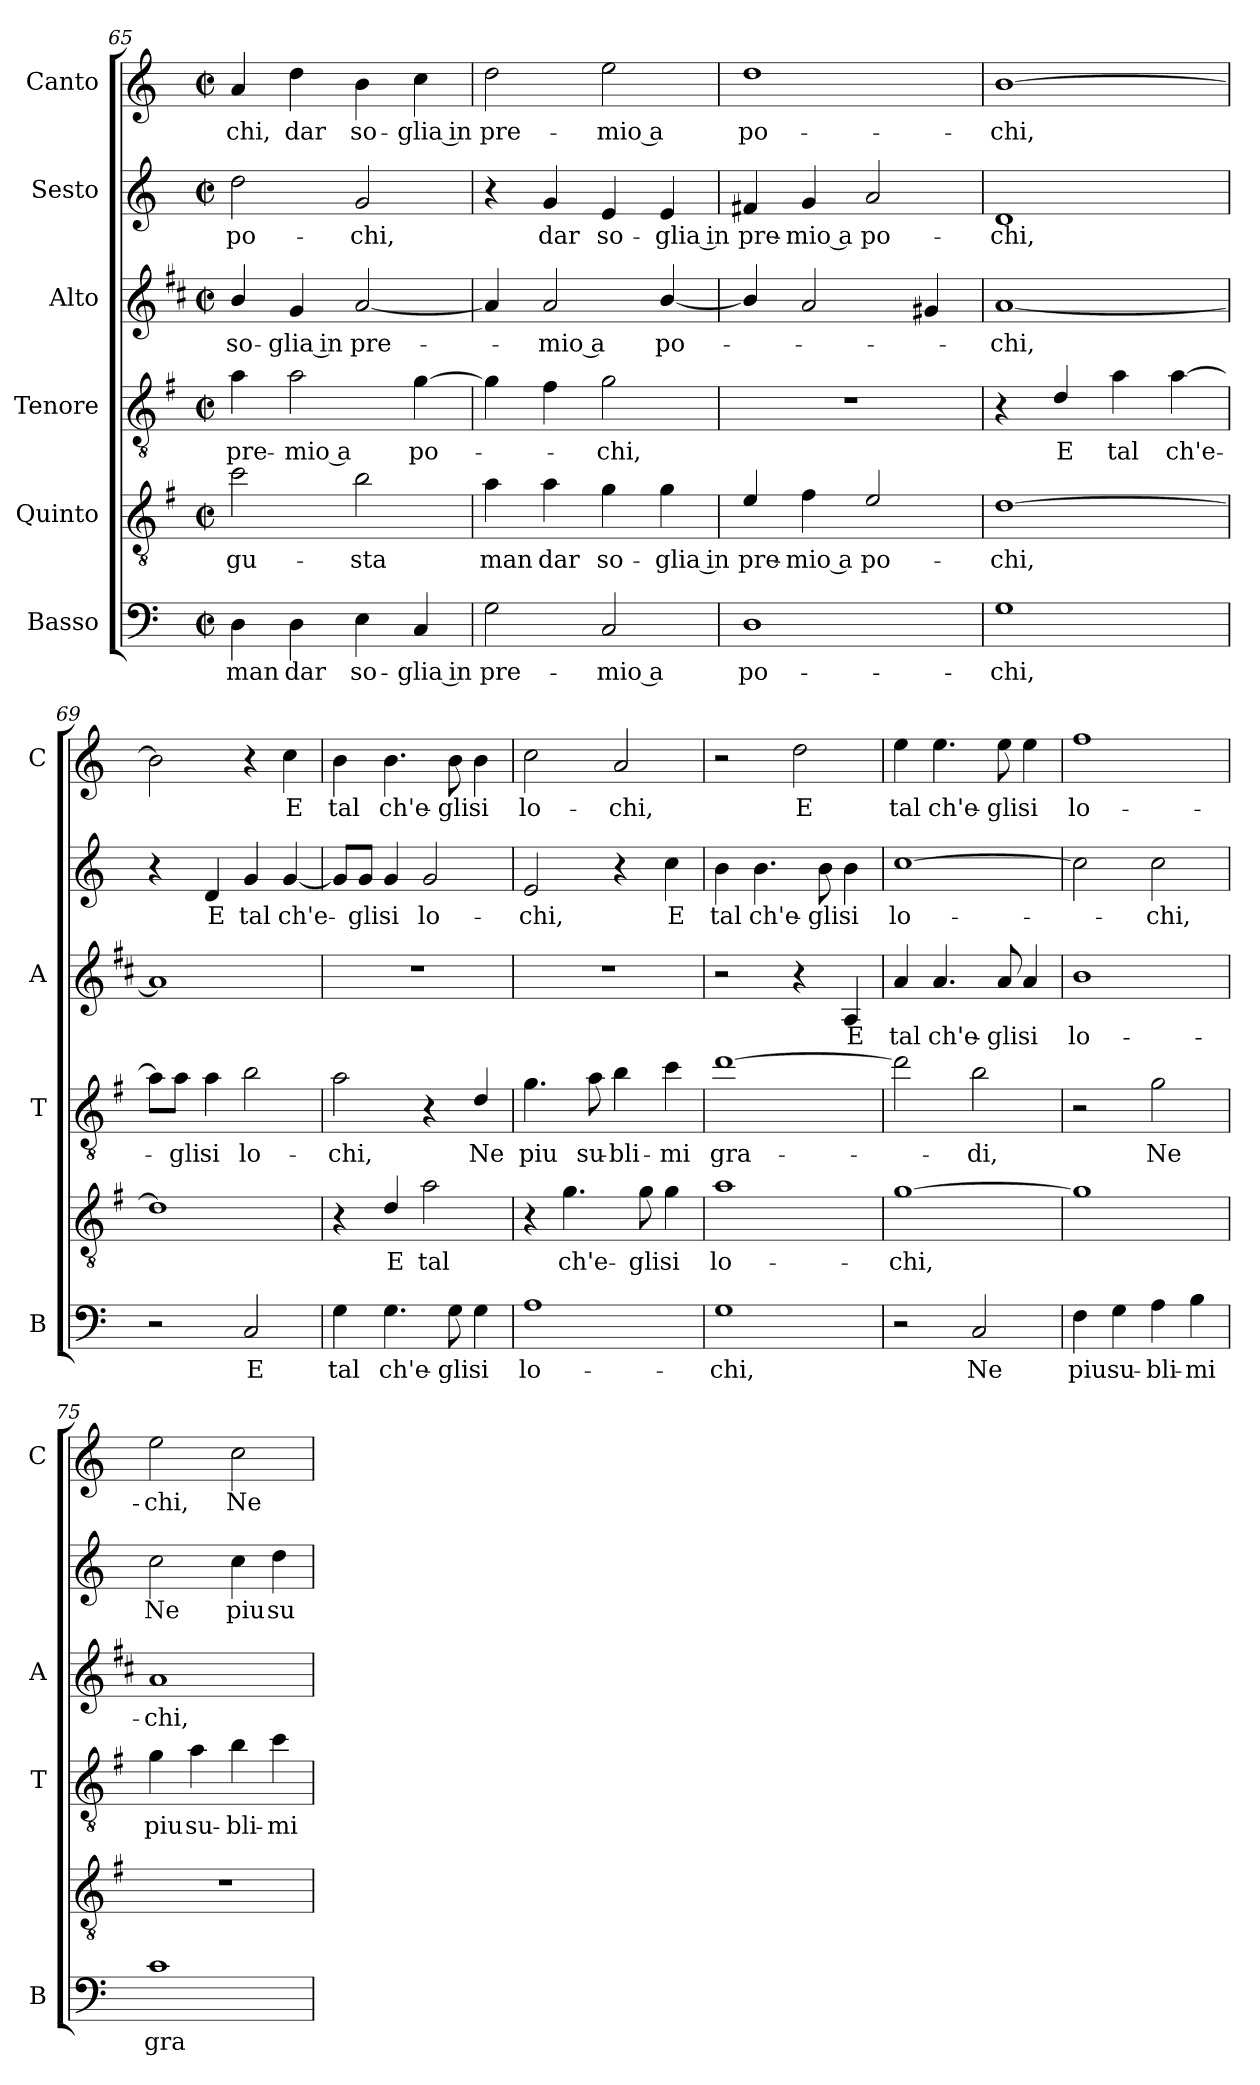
**kern	**text	**kern	**text	**kern	**text	**kern	**text	**kern	**text	**kern	**text
*part6	*part6	*part5	*part5	*part4	*part4	*part3	*part3	*part2	*part2	*part1	*part1
*staff6	*staff6	*staff5	*staff5	*staff4	*staff4	*staff3	*staff3	*staff2	*staff2	*staff1	*staff1
*I"Basso	*	*I"Quinto	*	*I"Tenore	*	*I"Alto	*	*I"Sesto	*	*I"Canto	*
*I'B	*	*	*	*I'T	*	*I'A	*	*	*	*I'C	*
*clefF4	*	*clefGv2	*	*clefGv2	*	*clefG2	*	*clefG2	*	*clefG2	*
*	*	*ITrd4c7	*	*ITrd4c7	*	*ITrd1c2	*	*	*	*	*
*k[]	*	*k[]	*	*k[]	*	*k[]	*	*k[]	*	*k[]	*
*C:	*	*C:	*	*C:	*	*C:	*	*C:	*	*C:	*
*M2/2	*	*M2/2	*	*M2/2	*	*M2/2	*	*M2/2	*	*M2/2	*
*met(c|)	*	*met(c|)	*	*met(c|)	*	*met(c|)	*	*met(c|)	*	*met(c|)	*
=65	=65	=65	=65	=65	=65	=65	=65	=65	=65	=65	=65
!	!LO:LY:b	!	!LO:LY:b	!	!LO:LY:b	!	!LO:LY:b	!	!LO:LY:b	!	!LO:LY:b
4D\	man	2f\	-gu-	4d\	pre-	4a/	so-	2dd\	po-	4a/	-chi,
!	!LO:LY:b	!	!	!	!LO:LY:b	!	!LO:LY:b	!	!	!	!LO:LY:b
4D\	dar	.	.	2d\	-mio a	4f/	-glia in	.	.	4dd\	dar
!	!LO:LY:b	!	!LO:LY:b	!	!	!	!LO:LY:b	!	!LO:LY:b	!	!LO:LY:b
4E\	so-	2e\	-sta	.	.	[2g/	pre-	2g/	-chi,	4b\	so-
!	!LO:LY:b	!	!	!	!LO:LY:b	!	!	!	!	!	!LO:LY:b
4C/	-glia in	.	.	[4c\	po-	.	.	.	.	4cc\	-glia in
=66	=66	=66	=66	=66	=66	=66	=66	=66	=66	=66	=66
!	!LO:LY:b	!	!LO:LY:b	!	!	!	!	!	!	!	!LO:LY:b
2G\	pre-	4d\	man	4c\]	.	4g/]	.	4r	.	2dd\	pre-
!	!	!	!LO:LY:b	!	!	!	!LO:LY:b	!	!LO:LY:b	!	!
.	.	4d\	dar	4B\	.	2g/	-mio a	4g/	dar	.	.
!	!LO:LY:b	!	!LO:LY:b	!	!LO:LY:b	!	!	!	!LO:LY:b	!	!LO:LY:b
2C/	-mio a	4c\	so-	2c\	-chi,	.	.	4e/	so-	2ee\	-mio a
!	!	!	!LO:LY:b	!	!	!	!LO:LY:b	!	!LO:LY:b	!	!
.	.	4c\	-glia in	.	.	[4a/	po-	4e/	-glia in	.	.
!!LO:LB:g=z
=67	=67	=67	=67	=67	=67	=67	=67	=67	=67	=67	=67
!	!LO:LY:b	!	!LO:LY:b	!	!	!	!	!	!LO:LY:b	!	!LO:LY:b
1D	po-	4A/	pre-	1r	.	4a/]	.	4f#X/	pre-	1dd	po-
!	!	!	!LO:LY:b	!	!	!	!	!	!LO:LY:b	!	!
.	.	4B\	-mio a	.	.	2g/	.	4g/	-mio a	.	.
!	!	!	!LO:LY:b	!	!	!	!	!	!LO:LY:b	!	!
.	.	2A/	po-	.	.	.	.	2a/	po-	.	.
.	.	.	.	.	.	4f#X/	.	.	.	.	.
=68	=68	=68	=68	=68	=68	=68	=68	=68	=68	=68	=68
!	!LO:LY:b	!	!LO:LY:b	!	!	!	!LO:LY:b	!	!LO:LY:b	!	!LO:LY:b
1G	-chi,	[1G	-chi,	4r	.	[1g	-chi,	1d	-chi,	[1b	-chi,
!	!	!	!	!	!LO:LY:b	!	!	!	!	!	!
.	.	.	.	4G/	E	.	.	.	.	.	.
!	!	!	!	!	!LO:LY:b	!	!	!	!	!	!
.	.	.	.	4d\	tal	.	.	.	.	.	.
!	!	!	!	!	!LO:LY:b	!	!	!	!	!	!
.	.	.	.	[4d\	ch'e-	.	.	.	.	.	.
=69	=69	=69	=69	=69	=69	=69	=69	=69	=69	=69	=69
2r	.	1G]	.	8d\L]	.	1g]	.	4r	.	2b\]	.
!	!	!	!	!	!LO:LY:b	!	!	!	!	!	!
.	.	.	.	8d\J	-gli	.	.	.	.	.	.
!	!	!	!	!	!LO:LY:b	!	!	!	!LO:LY:b	!	!
.	.	.	.	4d\	si	.	.	4d/	E	.	.
!	!LO:LY:b	!	!	!	!LO:LY:b	!	!	!	!LO:LY:b	!	!
2C/	E	.	.	2e\	lo-	.	.	4g/	tal	4r	.
!	!	!	!	!	!	!	!	!	!LO:LY:b	!	!LO:LY:b
.	.	.	.	.	.	.	.	[4g/	ch'e-	4cc\	E
=70	=70	=70	=70	=70	=70	=70	=70	=70	=70	=70	=70
!	!LO:LY:b	!	!	!	!LO:LY:b	!	!	!	!	!	!LO:LY:b
4G\	tal	4r	.	2d\	-chi,	1r	.	8g/L]	.	4b\	tal
!	!	!	!	!	!	!	!	!	!LO:LY:b	!	!
.	.	.	.	.	.	.	.	8g/J	-gli	.	.
!	!LO:LY:b	!	!LO:LY:b	!	!	!	!	!	!LO:LY:b	!	!LO:LY:b
4.G\	ch'e-	4G/	E	.	.	.	.	4g/	si	4.b\	ch'e-
!	!	!	!LO:LY:b	!	!	!	!	!	!LO:LY:b	!	!
.	.	2d\	tal	4r	.	.	.	2g/	lo-	.	.
!	!LO:LY:b	!	!	!	!	!	!	!	!	!	!LO:LY:b
8G\	-gli	.	.	.	.	.	.	.	.	8b\	-gli
!	!LO:LY:b	!	!	!	!LO:LY:b	!	!	!	!	!	!LO:LY:b
4G\	si	.	.	4G/	Ne	.	.	.	.	4b\	si
=71	=71	=71	=71	=71	=71	=71	=71	=71	=71	=71	=71
!	!LO:LY:b	!	!	!	!LO:LY:b	!	!	!	!LO:LY:b	!	!LO:LY:b
1A	lo-	4r	.	4.c\	piu	1r	.	2e/	-chi,	2cc\	lo-
!	!	!	!LO:LY:b	!	!	!	!	!	!	!	!
.	.	4.c\	ch'e-	.	.	.	.	.	.	.	.
!	!	!	!	!	!LO:LY:b	!	!	!	!	!	!
.	.	.	.	8d\	su-	.	.	.	.	.	.
!	!	!	!	!	!LO:LY:b	!	!	!	!	!	!LO:LY:b
.	.	.	.	4e\	-bli-	.	.	4r	.	2a/	-chi,
!	!	!	!LO:LY:b	!	!	!	!	!	!	!	!
.	.	8c\	-gli	.	.	.	.	.	.	.	.
!	!	!	!LO:LY:b	!	!LO:LY:b	!	!	!	!LO:LY:b	!	!
.	.	4c\	si	4f\	-mi	.	.	4cc\	E	.	.
=72	=72	=72	=72	=72	=72	=72	=72	=72	=72	=72	=72
!	!LO:LY:b	!	!LO:LY:b	!	!LO:LY:b	!	!	!	!LO:LY:b	!	!
1G	-chi,	1d	lo-	[1g	gra-	2r	.	4b\	tal	2r	.
!	!	!	!	!	!	!	!	!	!LO:LY:b	!	!
.	.	.	.	.	.	.	.	4.b\	ch'e-	.	.
!	!	!	!	!	!	!	!	!	!	!	!LO:LY:b
.	.	.	.	.	.	4r	.	.	.	2dd\	E
!	!	!	!	!	!	!	!	!	!LO:LY:b	!	!
.	.	.	.	.	.	.	.	8b\	-gli	.	.
!	!	!	!	!	!	!	!LO:LY:b	!	!LO:LY:b	!	!
.	.	.	.	.	.	4G/	E	4b\	si	.	.
=73	=73	=73	=73	=73	=73	=73	=73	=73	=73	=73	=73
!	!	!	!LO:LY:b	!	!	!	!LO:LY:b	!	!LO:LY:b	!	!LO:LY:b
2r	.	[1c	-chi,	2g\]	.	4g/	tal	[1cc	lo-	4ee\	tal
!	!	!	!	!	!	!	!LO:LY:b	!	!	!	!LO:LY:b
.	.	.	.	.	.	4.g/	ch'e-	.	.	4.ee\	ch'e-
!	!LO:LY:b	!	!	!	!LO:LY:b	!	!	!	!	!	!
2C/	Ne	.	.	2e\	-di,	.	.	.	.	.	.
!	!	!	!	!	!	!	!LO:LY:b	!	!	!	!LO:LY:b
.	.	.	.	.	.	8g/	-gli	.	.	8ee\	-gli
!	!	!	!	!	!	!	!LO:LY:b	!	!	!	!LO:LY:b
.	.	.	.	.	.	4g/	si	.	.	4ee\	si
!!LO:PB:g=z
=74	=74	=74	=74	=74	=74	=74	=74	=74	=74	=74	=74
!	!LO:LY:b	!	!	!	!	!	!LO:LY:b	!	!	!	!LO:LY:b
4F\	piu	1c]	.	2r	.	1a	lo-	2cc\]	.	1ff	lo-
!	!LO:LY:b	!	!	!	!	!	!	!	!	!	!
4G\	su-	.	.	.	.	.	.	.	.	.	.
!	!LO:LY:b	!	!	!	!LO:LY:b	!	!	!	!LO:LY:b	!	!
4A\	-bli-	.	.	2c\	Ne	.	.	2cc\	-chi,	.	.
!	!LO:LY:b	!	!	!	!	!	!	!	!	!	!
4B\	-mi	.	.	.	.	.	.	.	.	.	.
=75	=75	=75	=75	=75	=75	=75	=75	=75	=75	=75	=75
!	!LO:LY:b	!	!	!	!LO:LY:b	!	!LO:LY:b	!	!LO:LY:b	!	!LO:LY:b
1c	gra-	1r	.	4c\	piu	1g	-chi,	2cc\	Ne	2ee\	-chi,
!	!	!	!	!	!LO:LY:b	!	!	!	!	!	!
.	.	.	.	4d\	su-	.	.	.	.	.	.
!	!	!	!	!	!LO:LY:b	!	!	!	!LO:LY:b	!	!LO:LY:b
.	.	.	.	4e\	-bli-	.	.	4cc\	piu	2cc\	Ne
!	!	!	!	!	!LO:LY:b	!	!	!	!LO:LY:b	!	!
.	.	.	.	4f\	-mi	.	.	4dd\	su-	.	.
=	=	=	=	=	=	=	=	=	=	=	=
*-	*-	*-	*-	*-	*-	*-	*-	*-	*-	*-	*-
